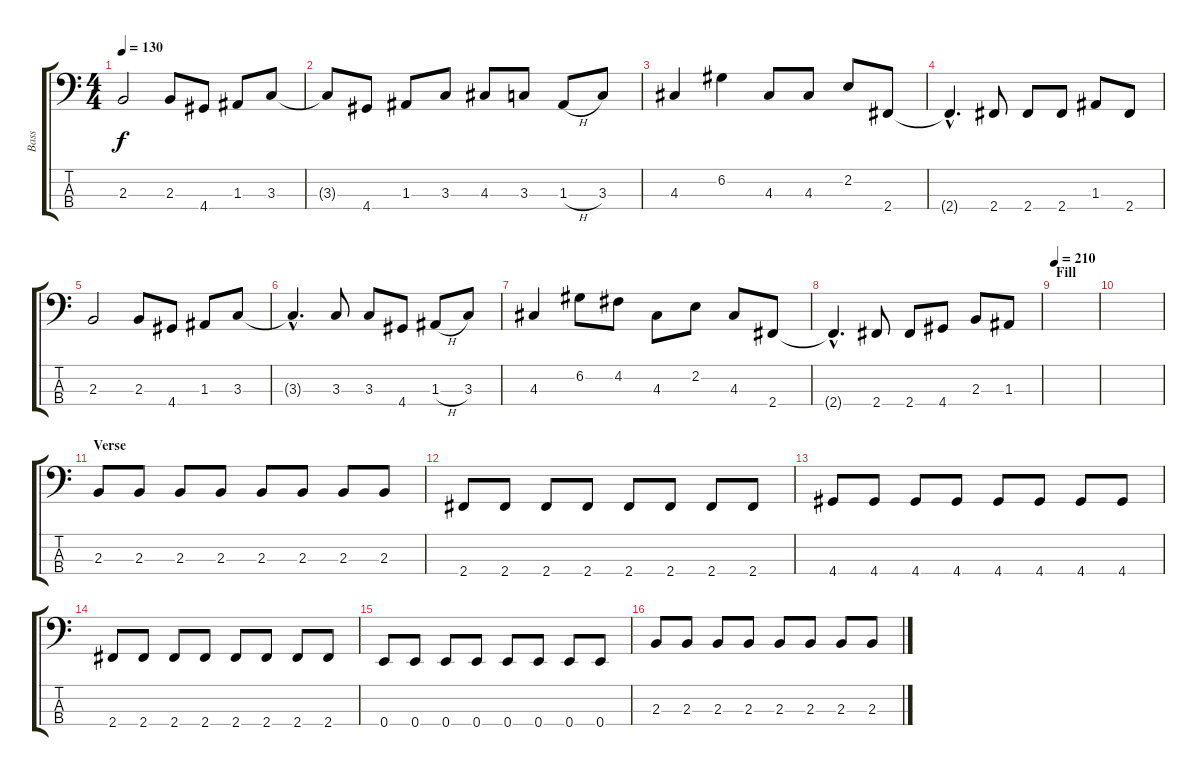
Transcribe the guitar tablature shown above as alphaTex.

\track ("Bass" "Bass") {instrument electricbassfinger}
\staff {score tabs}
\tuning (G2 D2 A1 E1) {hide}
\ts (4 4)
\tempo 130
\clef f4
\ks c
2.3.2{dy f} 2.3.8 4.4.8 1.3.8 3.3.8 |
3.3{t}.8 4.4.8 1.3.8 3.3.8 4.3.8 3.3.8 1.3{h}.8 3.3.8 |
4.3.4 6.2.4 4.3.8 4.3.8 2.2.8 2.4.8 |
2.4{hac t}.4{d} 2.4.8 2.4.8 2.4.8 1.3.8 2.4.8 |
2.3.2 2.3.8 4.4.8 1.3.8 3.3.8 |
3.3{hac t}.4{d} 3.3.8 3.3.8 4.4.8 1.3{h}.8 3.3.8 |
4.3.4 6.2.8 4.2.8 4.3.8 2.2.8 4.3.8 2.4.8 |
2.4{hac t}.4{d} 2.4.8 2.4.8 4.4.8 2.3.8 1.3.8 |
\section ("" "Fill")
\tempo 210
|
|
\section ("" "Verse")
2.3.8 2.3.8 2.3.8 2.3.8 2.3.8 2.3.8 2.3.8 2.3.8 |
2.4.8 2.4.8 2.4.8 2.4.8 2.4.8 2.4.8 2.4.8 2.4.8 |
4.4.8 4.4.8 4.4.8 4.4.8 4.4.8 4.4.8 4.4.8 4.4.8 |
2.4.8 2.4.8 2.4.8 2.4.8 2.4.8 2.4.8 2.4.8 2.4.8 |
0.4.8 0.4.8 0.4.8 0.4.8 0.4.8 0.4.8 0.4.8 0.4.8 |
2.3.8 2.3.8 2.3.8 2.3.8 2.3.8 2.3.8 2.3.8 2.3.8
